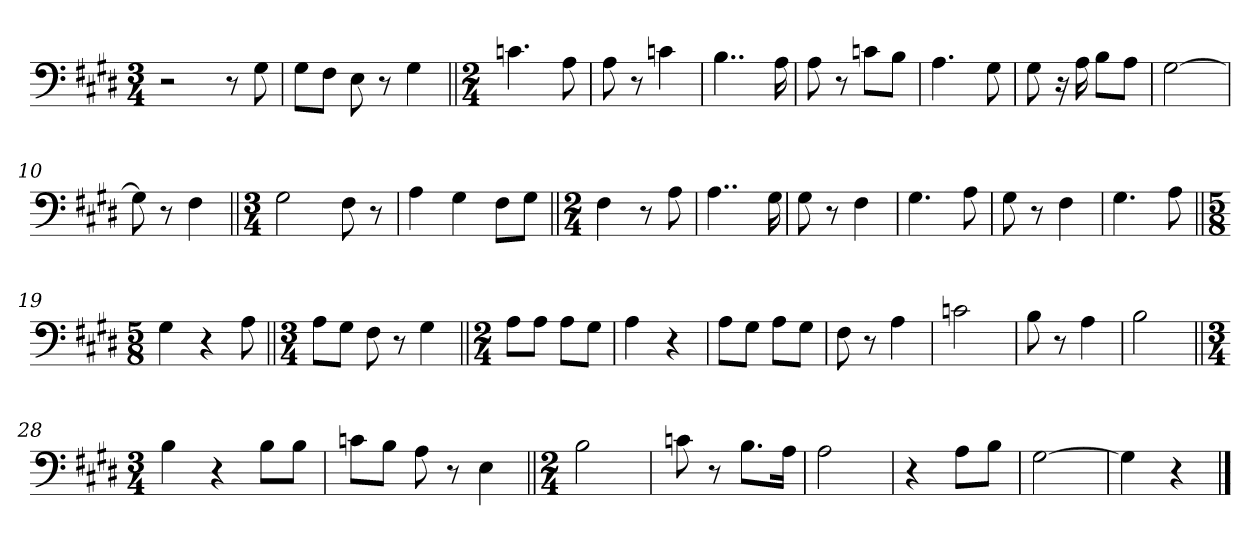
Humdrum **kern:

**kern
*part1
*staff1
*clefF4
*k[f#c#g#d#]
*M3/4
=1
2r
8r
8G#\
=2
8G#\L
8F#\J
8E\
8r
4G#\
=3||
*M2/4
4.cn\
8A\
=4
8A\
8r
4cn\
=5
4..B\
16A\
=6
8A\
8r
8cn\L
8B\J
=7
4.A\
8G#\
=8
8G#\
16r
16A\
8B\L
8A\J
=9
[2G#\
=10
8G#\]
8r
4F#\
=11||
*M3/4
2G#\
8F#\
8r
=12
4A\
4G#\
8F#\L
8G#\J
=13||
*M2/4
4F#\
8r
8A\
=14
4..A\
16G#\
=15
8G#\
8r
4F#\
=16
4.G#\
8A\
=17
8G#\
8r
4F#\
=18
4.G#\
8A\
=19||
*M5/8
4G#\
4r
8A\
=20||
*M3/4
8A\L
8G#\J
8F#\
8r
4G#\
=21||
*M2/4
8A\L
8A\J
8A\L
8G#\J
=22
4A\
4r
=23
8A\L
8G#\J
8A\L
8G#\J
=24
8F#\
8r
4A\
=25
2cn\
=26
8B\
8r
4A\
=27
2B\
=28||
*M3/4
4B\
4r
8B\L
8B\J
=29
8cn\L
8B\J
8A\
8r
4E\
=30||
*M2/4
2B\
=31
8cn\
8r
8.B\L
16A\Jk
=32
2A\
=33
4r
8A\L
8B\J
=34
[2G#\
=35
4G#\]
4r
==
*-
